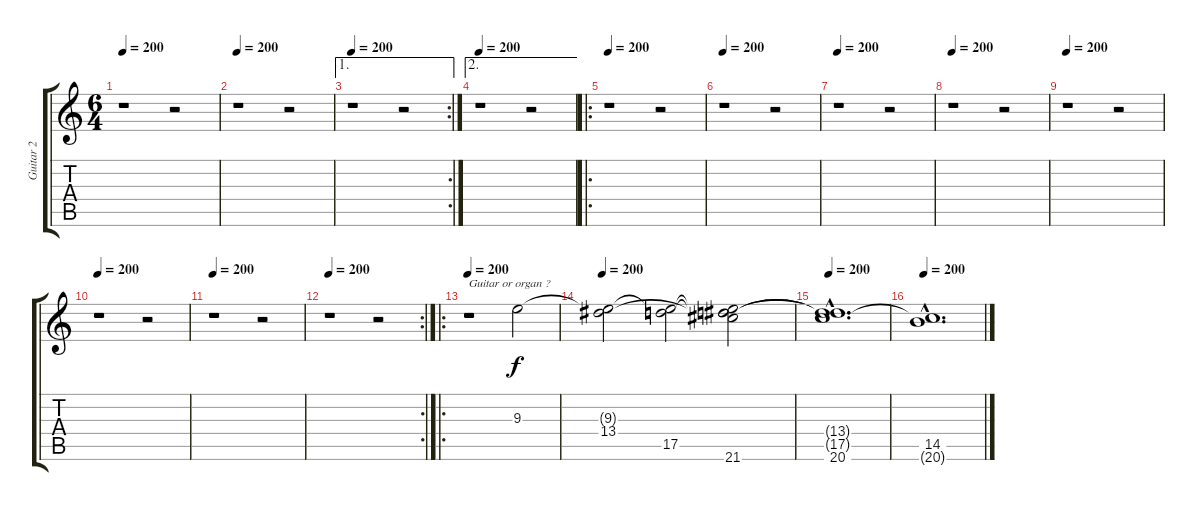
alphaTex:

\track ("Guitar 2" "Guitar 2") {instrument distortionguitar}
\staff {score tabs}
\tuning (E4 B3 G3 D3 A2 E2) {hide}
\ts (6 4)
\tempo 200
\clef g2
\ks c
r.1{dy f} r.2 |
\tempo 200
r.1 r.2 |
\ae 1
\rc 2
\tempo 200
r.1 r.2 |
\ae 2
\tempo 200
r.1 r.2 |
\ro
\tempo 200
r.1 r.2 |
\tempo 200
r.1 r.2 |
\tempo 200
r.1 r.2 |
\tempo 200
r.1 r.2 |
\tempo 200
r.1 r.2 |
\tempo 200
r.1 r.2 |
\tempo 200
r.1 r.2 |
\rc 2
\tempo 200
r.1 r.2 |
\ro
\tempo 200
r.1{txt "Guitar or organ ? " volume 10 instrument drawbarorgan} 9.3.2 |
\tempo 200
(9.3{t} 13.4).2 (9.3{t} 17.5).2 (9.3{t} 13.4{t} 17.5{t} 21.6).2 |
\tempo 200
(13.4{hac t} 17.5{hac t} 20.6{hac}).1{d} |
\tempo 200
(14.5{hac} 20.6{hac t}).1{d}
